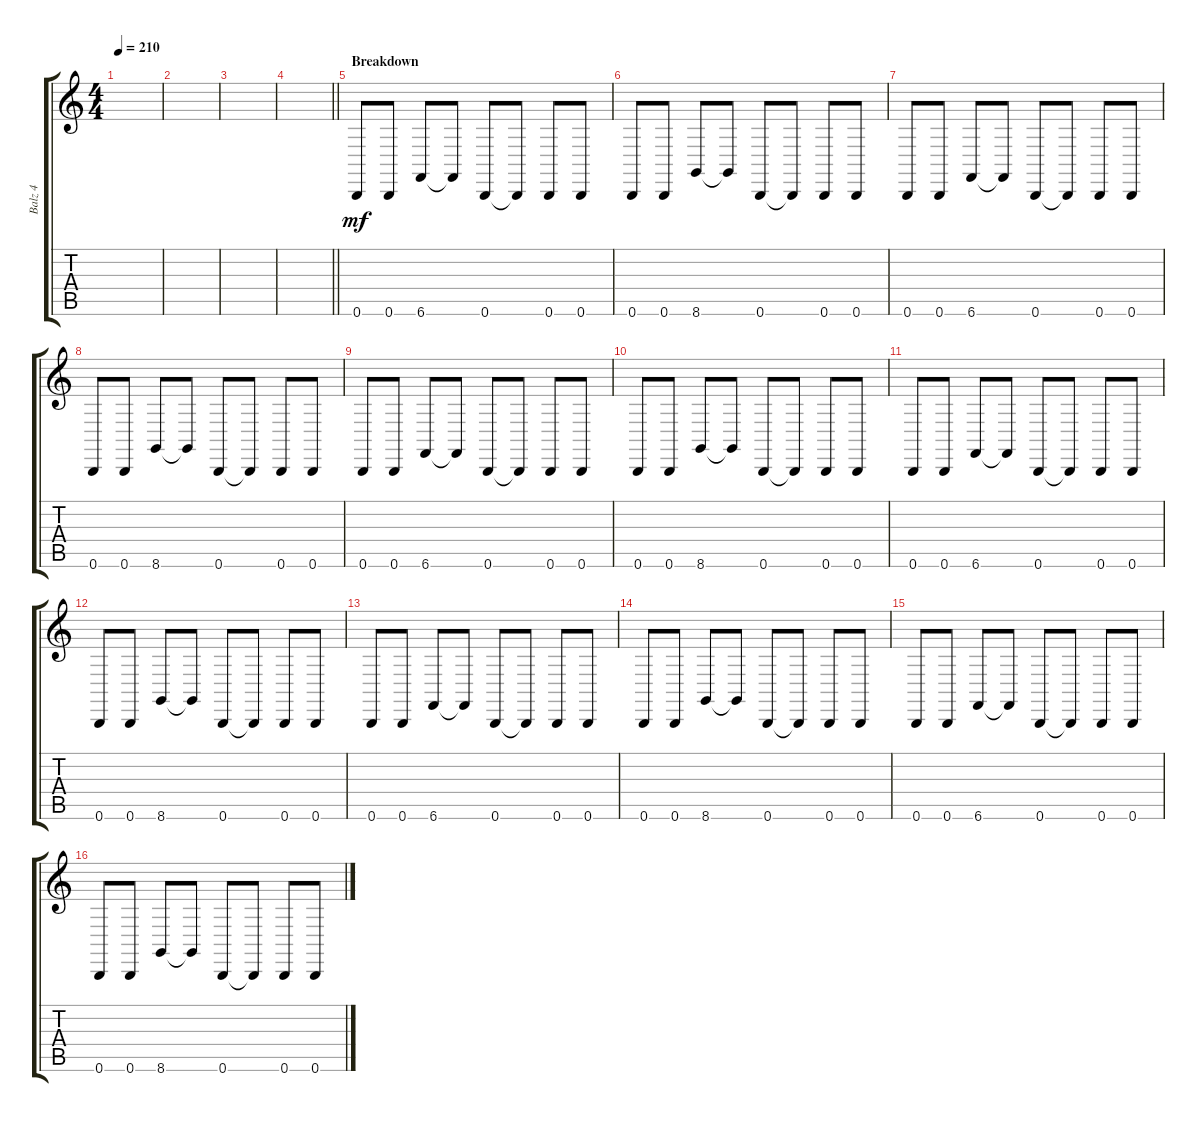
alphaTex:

\track ("Balz 4" "Balz 4") {instrument pad3polysynth}
\staff {score tabs}
\tuning (Db4 Ab3 E3 B2 Gb2 B1) {hide}
\ts (4 4)
\tempo 210
\clef g2
\ks c
|
|
|
\barLineRight lightlight
|
\section ("" "Breakdown")
0.6.8{dy mf volume 13} 0.6.8 6.6.8 6.6{t}.8 0.6.8 0.6{t}.8 0.6.8 0.6.8 |
0.6.8 0.6.8 8.6.8 8.6{t}.8 0.6.8 0.6{t}.8 0.6.8 0.6.8 |
0.6.8 0.6.8 6.6.8 6.6{t}.8 0.6.8 0.6{t}.8 0.6.8 0.6.8 |
0.6.8 0.6.8 8.6.8 8.6{t}.8 0.6.8 0.6{t}.8 0.6.8 0.6.8 |
0.6.8{volume 13} 0.6.8 6.6.8 6.6{t}.8 0.6.8 0.6{t}.8 0.6.8 0.6.8 |
0.6.8 0.6.8 8.6.8 8.6{t}.8 0.6.8 0.6{t}.8 0.6.8 0.6.8 |
0.6.8 0.6.8 6.6.8 6.6{t}.8 0.6.8 0.6{t}.8 0.6.8 0.6.8 |
0.6.8 0.6.8 8.6.8 8.6{t}.8 0.6.8 0.6{t}.8 0.6.8 0.6.8 |
0.6.8{volume 13} 0.6.8 6.6.8 6.6{t}.8 0.6.8 0.6{t}.8 0.6.8 0.6.8 |
0.6.8 0.6.8 8.6.8 8.6{t}.8 0.6.8 0.6{t}.8 0.6.8 0.6.8 |
0.6.8 0.6.8 6.6.8 6.6{t}.8 0.6.8 0.6{t}.8 0.6.8 0.6.8 |
0.6.8 0.6.8 8.6.8 8.6{t}.8 0.6.8 0.6{t}.8 0.6.8 0.6.8
